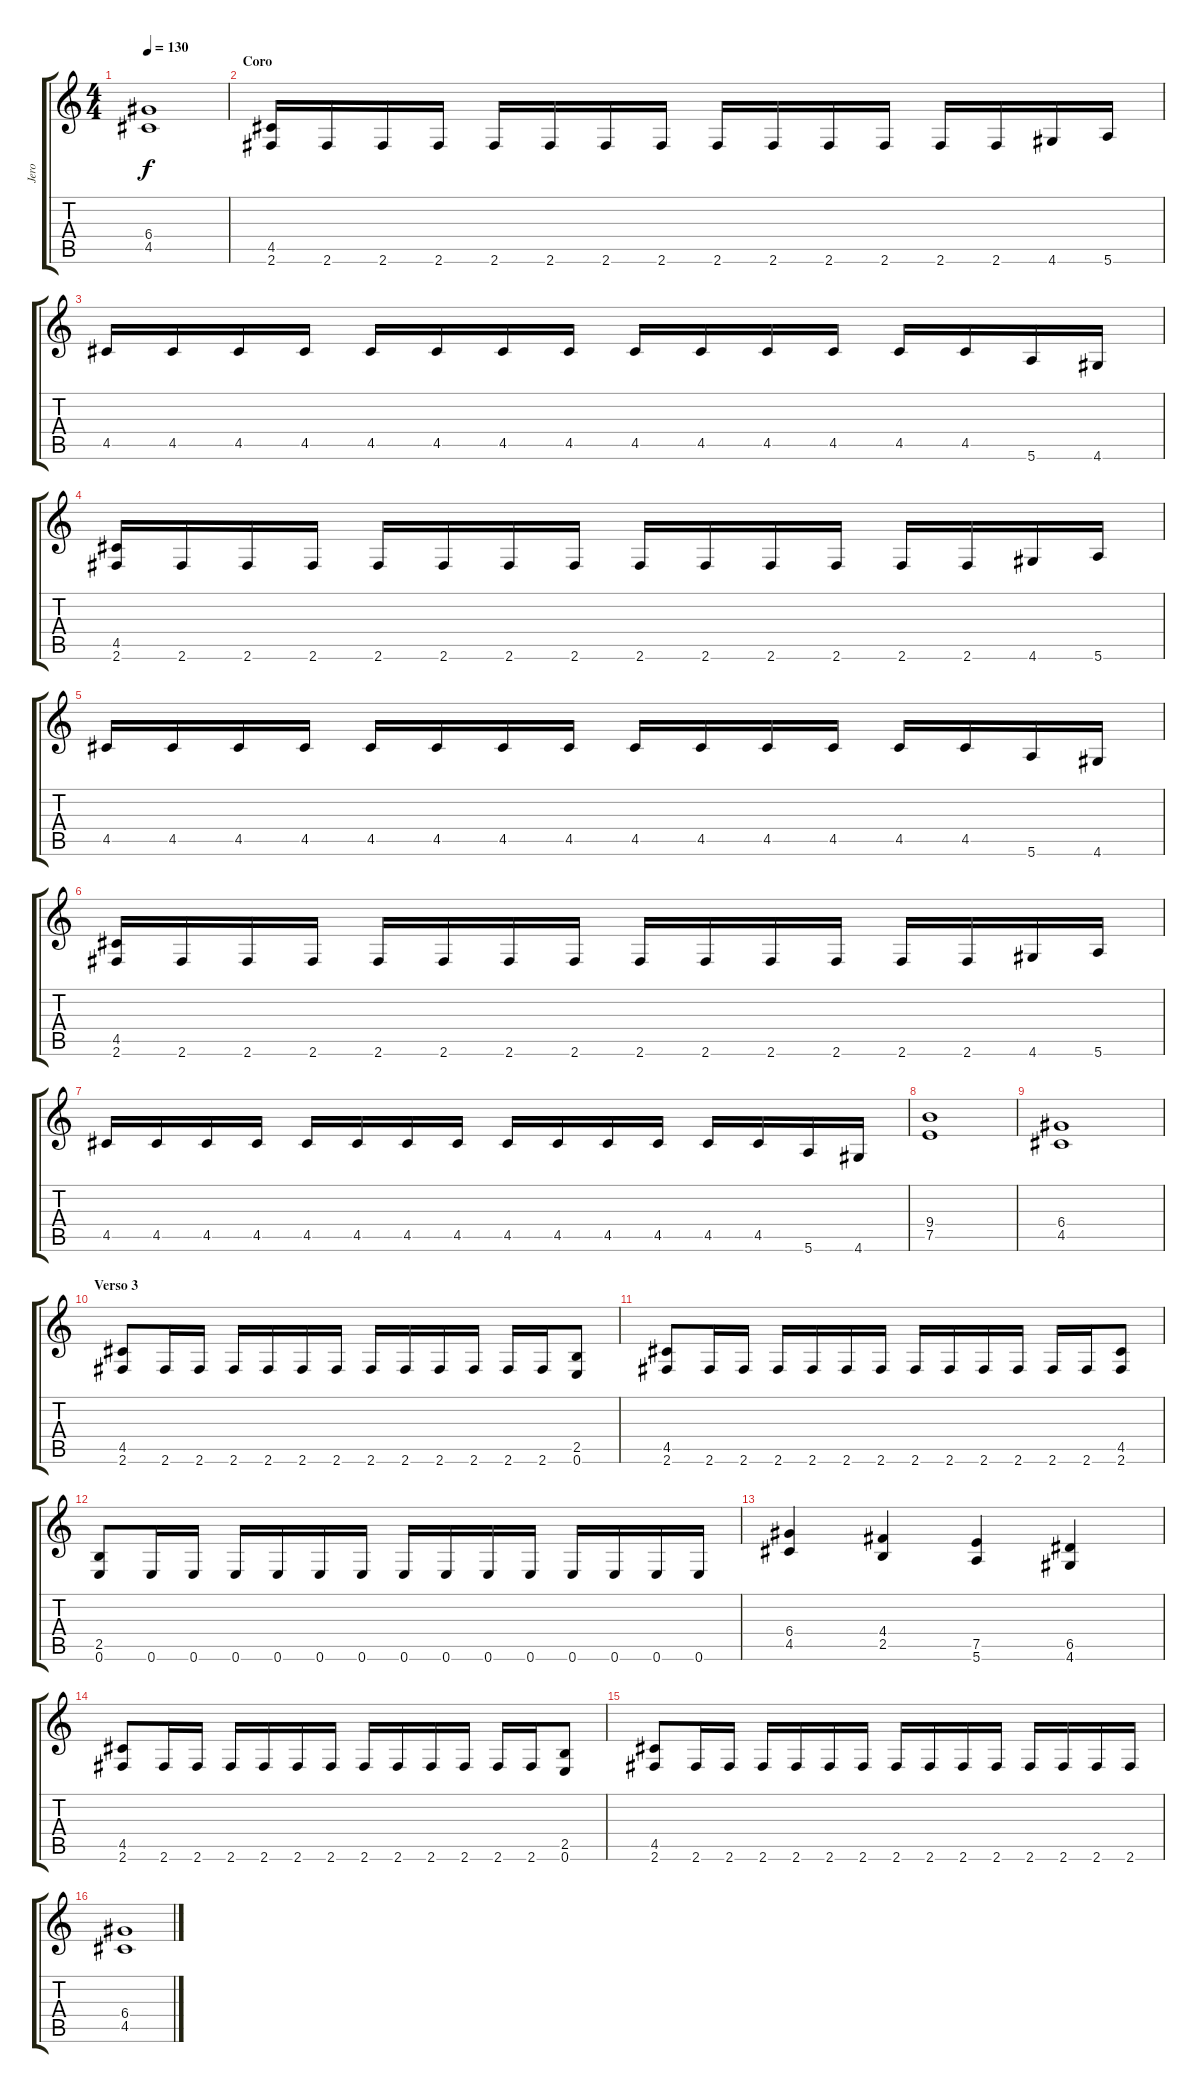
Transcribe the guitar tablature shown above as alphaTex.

\track ("Jero" "Jero") {instrument distortionguitar}
\staff {score tabs}
\tuning (E4 B3 G3 D3 A2 E2) {hide}
\ts (4 4)
\tempo 130
\clef g2
\ks c
(6.4{t} 4.5{t}).1{dy f} |
\section ("" "Coro")
(4.5 2.6).16 2.6.16 2.6.16 2.6.16 2.6.16 2.6.16 2.6.16 2.6.16 2.6.16 2.6.16 2.6.16 2.6.16 2.6.16 2.6.16 4.6.16 5.6.16 |
4.5.16 4.5.16 4.5.16 4.5.16 4.5.16 4.5.16 4.5.16 4.5.16 4.5.16 4.5.16 4.5.16 4.5.16 4.5.16 4.5.16 5.6.16 4.6.16 |
(4.5 2.6).16 2.6.16 2.6.16 2.6.16 2.6.16 2.6.16 2.6.16 2.6.16 2.6.16 2.6.16 2.6.16 2.6.16 2.6.16 2.6.16 4.6.16 5.6.16 |
4.5.16 4.5.16 4.5.16 4.5.16 4.5.16 4.5.16 4.5.16 4.5.16 4.5.16 4.5.16 4.5.16 4.5.16 4.5.16 4.5.16 5.6.16 4.6.16 |
(4.5 2.6).16 2.6.16 2.6.16 2.6.16 2.6.16 2.6.16 2.6.16 2.6.16 2.6.16 2.6.16 2.6.16 2.6.16 2.6.16 2.6.16 4.6.16 5.6.16 |
4.5.16 4.5.16 4.5.16 4.5.16 4.5.16 4.5.16 4.5.16 4.5.16 4.5.16 4.5.16 4.5.16 4.5.16 4.5.16 4.5.16 5.6.16 4.6.16 |
(9.4 7.5).1 |
(6.4 4.5).1 |
\section ("" "Verso 3")
(4.5 2.6).8 2.6.16 2.6.16 2.6.16 2.6.16 2.6.16 2.6.16 2.6.16 2.6.16 2.6.16 2.6.16 2.6.16 2.6.16 (2.5 0.6).8 |
(4.5 2.6).8 2.6.16 2.6.16 2.6.16 2.6.16 2.6.16 2.6.16 2.6.16 2.6.16 2.6.16 2.6.16 2.6.16 2.6.16 (4.5 2.6).8 |
(2.5 0.6).8 0.6.16 0.6.16 0.6.16 0.6.16 0.6.16 0.6.16 0.6.16 0.6.16 0.6.16 0.6.16 0.6.16 0.6.16 0.6.16 0.6.16 |
(6.4 4.5).4 (4.4 2.5).4 (7.5 5.6).4 (6.5 4.6).4 |
(4.5 2.6).8 2.6.16 2.6.16 2.6.16 2.6.16 2.6.16 2.6.16 2.6.16 2.6.16 2.6.16 2.6.16 2.6.16 2.6.16 (2.5 0.6).8 |
(4.5 2.6).8 2.6.16 2.6.16 2.6.16 2.6.16 2.6.16 2.6.16 2.6.16 2.6.16 2.6.16 2.6.16 2.6.16 2.6.16 2.6.16 2.6.16 |
(6.4 4.5).1
